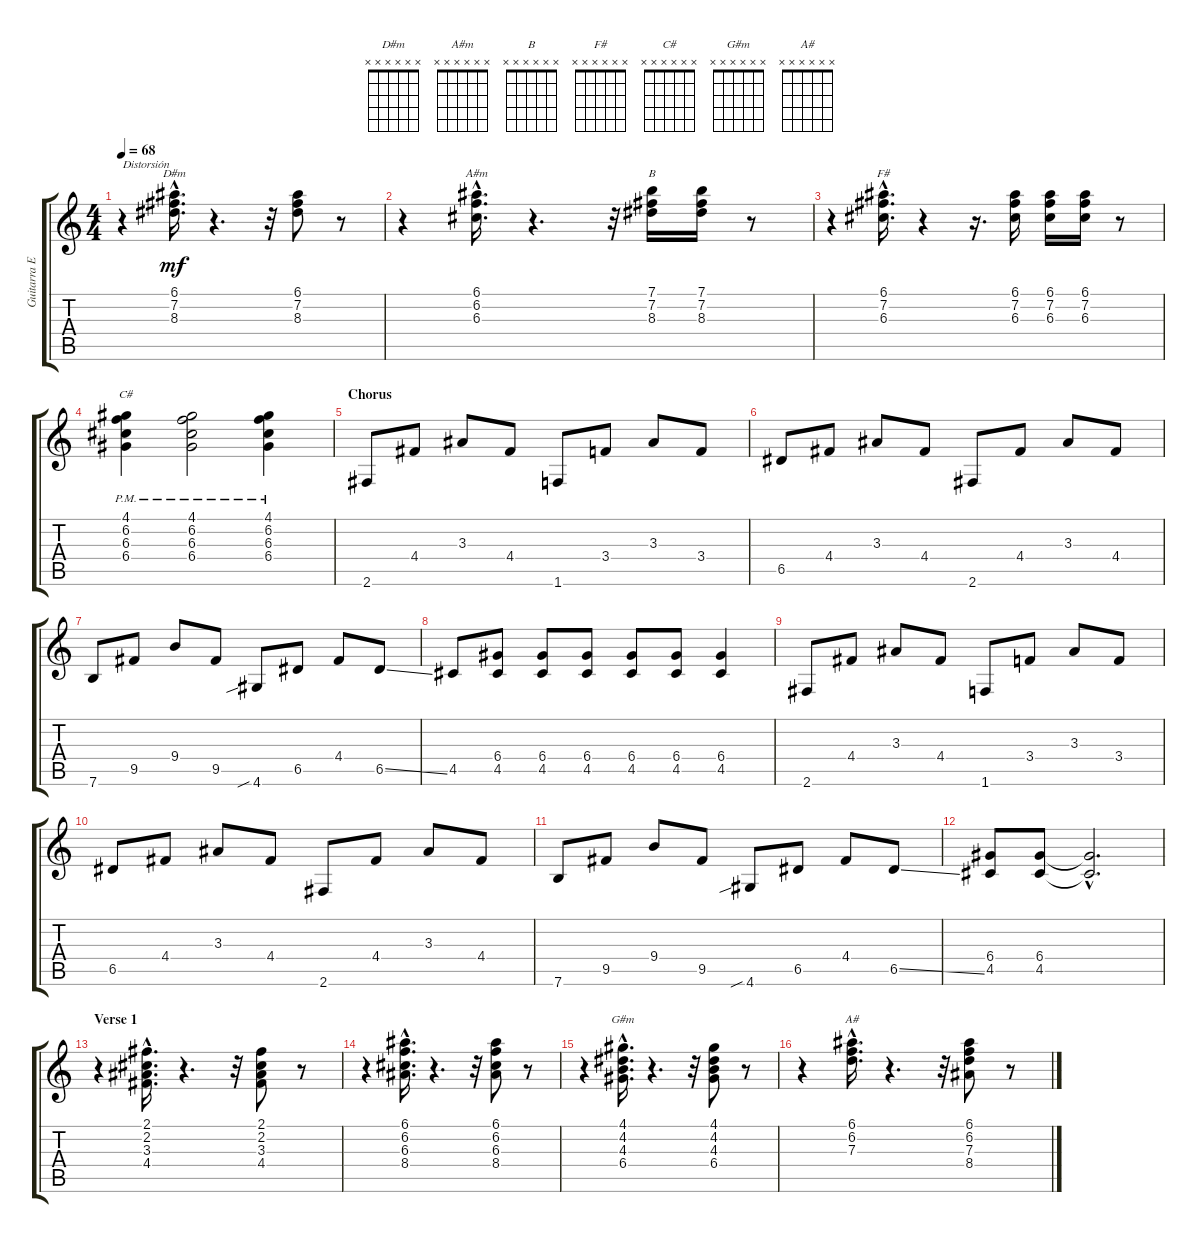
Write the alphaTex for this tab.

\track ("Guitarra Eléctrica" "Guitarra E") {instrument electricguitarjazz}
\staff {score tabs}
\tuning (E4 B3 G3 D3 A2 E2) {hide}
\chord ("D#m" x x x x x x)
\chord ("A#m" x x x x x x)
\chord ("B" x x x x x x)
\chord ("F#" x x x x x x)
\chord ("C#" x x x x x x)
\chord ("G#m" x x x x x x)
\chord ("A#" x x x x x x)
\ts (4 4)
\tempo 68
\clef g2
\ks c
r.4{txt "Distorsión" dy f instrument distortionguitar} (6.1{hac} 7.2{hac} 8.3{hac}).16{d ch "D#m" dy mf} r.4{d} r.32 (6.1 7.2 8.3).8 r.8 |
r.4 (6.1{hac} 6.2{hac} 6.3{hac}).16{d ch "A#m"} r.4{d} r.32 (7.1 7.2 8.3).16{ch "B"} (7.1 7.2 8.3).16 r.8 |
r.4 (6.1{hac} 7.2{hac} 6.3{hac}).16{d ch "F#"} r.4 r.16{d} (6.1 7.2 6.3).16 (6.1 7.2 6.3).16 (6.1 7.2 6.3).16 r.8 |
(4.1{pm} 6.2 6.3 6.4{pm}).4{ch "C#"} (4.1{pm} 6.2 6.3 6.4{pm}).2 (4.1{pm} 6.2 6.3 6.4{pm}).4 |
\section ("" "Chorus")
2.6.8 4.4.8 3.3.8 4.4.8 1.6.8 3.4.8 3.3.8 3.4.8 |
6.5.8 4.4.8 3.3.8 4.4.8 2.6.8 4.4.8 3.3.8 4.4.8 |
7.6.8 9.5.8 9.4.8 9.5.8 4.6{sib}.8 6.5.8 4.4.8 6.5{ss}.8 |
4.5.8 (6.4 4.5).8 (6.4 4.5).8 (6.4 4.5).8 (6.4 4.5).8 (6.4 4.5).8 (6.4 4.5).4 |
2.6.8 4.4.8 3.3.8 4.4.8 1.6.8 3.4.8 3.3.8 3.4.8 |
6.5.8 4.4.8 3.3.8 4.4.8 2.6.8 4.4.8 3.3.8 4.4.8 |
7.6.8 9.5.8 9.4.8 9.5.8 4.6{sib}.8 6.5.8 4.4.8 6.5{ss}.8 |
(6.4 4.5).8 (6.4 4.5).8 (6.4{hac t} 4.5{hac t}).2{d} |
\section ("" "Verse 1")
r.4 (2.1{hac} 2.2{hac} 3.3{hac} 4.4{hac}).16{d} r.4{d} r.32 (2.1 2.2 3.3 4.4).8 r.8 |
r.4 (6.1{hac} 6.2{hac} 6.3{hac} 8.4{hac}).16{d} r.4{d} r.32 (6.1 6.2 6.3 8.4).8 r.8 |
r.4 (4.1{hac} 4.2{hac} 4.3{hac} 6.4{hac}).16{d ch "G#m"} r.4{d} r.32 (4.1 4.2 4.3 6.4).8 r.8 |
r.4 (6.1{hac} 6.2{hac} 7.3{hac}).16{d ch "A#"} r.4{d} r.32 (6.1 6.2 7.3 8.4).8 r.8
